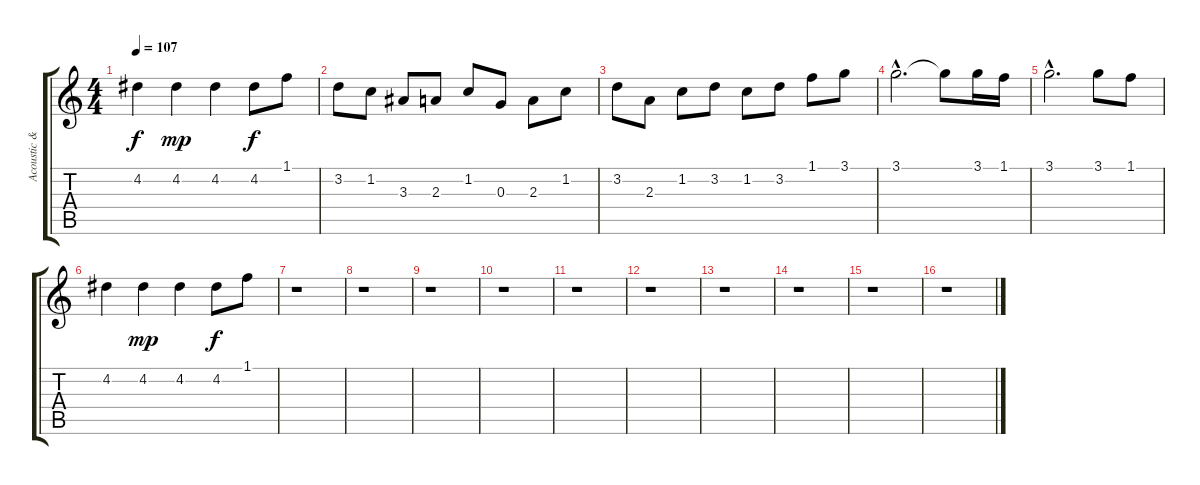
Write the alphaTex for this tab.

\track ("Acoustic & Horn" "Acoustic &") {instrument acousticguitarsteel}
\staff {score tabs}
\tuning (E4 B3 G3 D3 A2 E2) {hide}
\ts (4 4)
\tempo 107
\clef g2
\ks c
4.2.4{dy f} 4.2.4{dy mp} 4.2.4 4.2.8{dy f} 1.1.8 |
3.2.8 1.2.8 3.3.8 2.3.8 1.2.8 0.3.8 2.3.8 1.2.8 |
3.2.8 2.3.8 1.2.8 3.2.8 1.2.8 3.2.8 1.1.8 3.1.8 |
3.1{hac}.2{d} 3.1{t}.8 3.1.16 1.1.16 |
3.1{hac}.2{d} 3.1.8 1.1.8 |
4.2.4 4.2.4{dy mp} 4.2.4 4.2.8{dy f} 1.1.8 |
r.1 |
r.1 |
r.1 |
r.1 |
r.1 |
r.1 |
r.1 |
r.1 |
r.1 |
r.1
